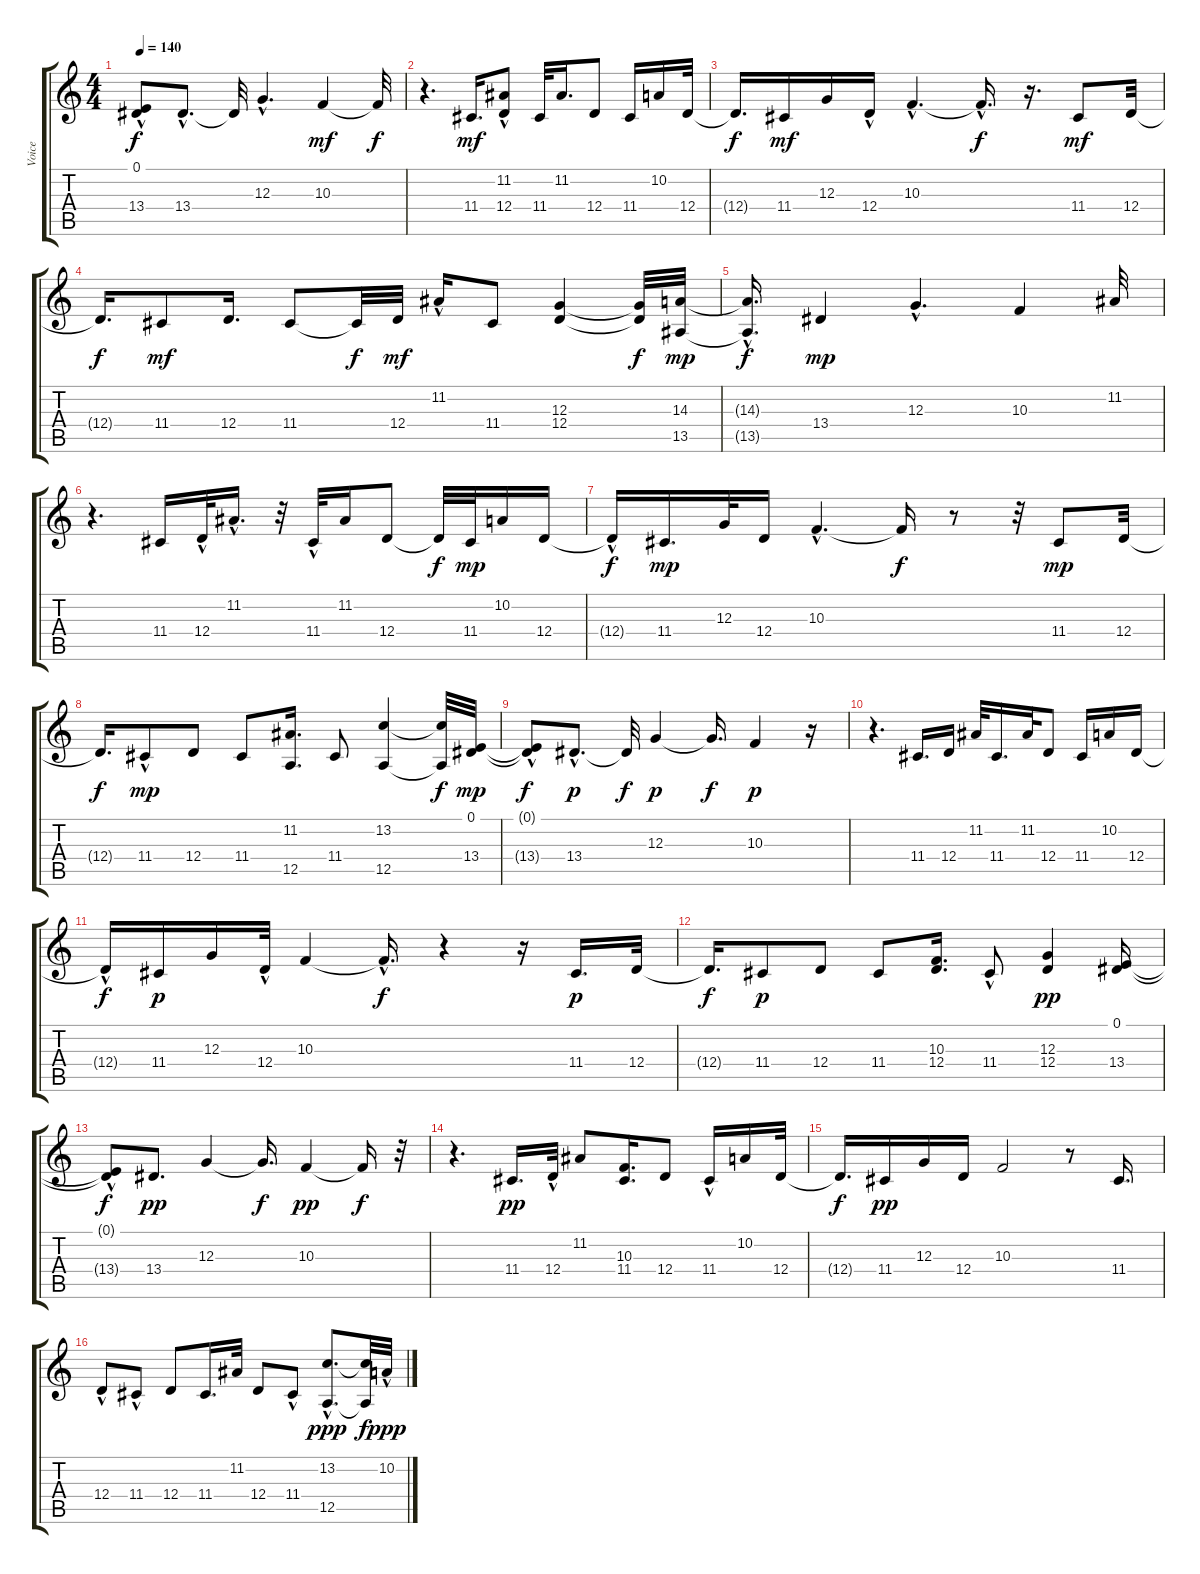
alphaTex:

\track ("Voice" "Voice") {instrument tremolostrings}
\staff {score tabs}
\tuning (E4 B3 G3 D3 A2 E2) {hide}
\ts (4 4)
\tempo 140
\clef g2
\ks c
(0.1{hac t} 13.4{t}).8{dy f} 13.4{hac}.8{d} 13.4{t}.32 12.3{hac}.4{d} 10.3.4{dy mf} 10.3{t}.32{dy f} |
r.4{d} 11.4.16{d dy mf} (11.2{hac} 12.4).8 11.4.32 11.2.16{d} 12.4.8 11.4.16 10.2.16 12.4.32 |
12.4{t}.16{d dy f} 11.4.16{dy mf} 12.3.16 12.4{hac}.16 10.3{hac}.4{d} 10.3{hac t}.16{d dy f} r.16{d} 11.4.8{dy mf} 12.4.32 |
12.4{t}.16{d dy f} 11.4.8{dy mf} 12.4.16{d} 11.4.8 11.4{t}.32{dy f} 12.4.32{dy mf} 11.2{hac}.16 11.4.8 (12.3 12.4).4 (12.3{t} 12.4{t}).32{dy f} (14.3 13.5).32{dy mp} |
(14.3{hac t} 13.5{hac t}).16{d dy f} 13.4.4{dy mp} 12.3{hac}.4{d} 10.3.4 11.2.32 |
r.4{d} 11.4.16 12.4{hac}.32 11.2{hac}.16{d} r.32 11.4{hac}.32 11.2.16 12.4.8 12.4{t}.32{dy f} 11.4.32{dy mp} 10.2.16 12.4.16 |
12.4{hac t}.16{dy f} 11.4.16{d dy mp} 12.3.32 12.4.16 10.3{hac}.4{d} 10.3{t}.16{dy f} r.8 r.32 11.4.8{dy mp} 12.4.32 |
12.4{t}.16{d dy f} 11.4{hac}.8{dy mp} 12.4.8 11.4.8 (11.2 12.5).16{d} 11.4.8 (13.2 12.5).4 (13.2{t} 12.5{t}).32{dy f} (0.1 13.4).32{dy mp} |
(0.1{hac t} 13.4{hac t}).8{dy f} 13.4{hac}.8{d dy p} 13.4{t}.32{dy f} 12.3.4{dy p} 12.3{t}.16{d dy f} 10.3.4{dy p} r.16 |
r.4{d} 11.4.16{d} 12.4.16 11.2.32 11.4.16{d} 11.2.32 12.4.8 11.4.16 10.2.16 12.4.16 |
12.4{hac t}.16{dy f} 11.4.16{dy p} 12.3.16 12.4{hac}.32 10.3.4 10.3{hac t}.16{d dy f} r.4 r.16 11.4.16{d dy p} 12.4.32 |
12.4{t}.16{d dy f} 11.4.8{dy p} 12.4.8 11.4.8 (10.3 12.4).16{d} 11.4{hac}.8 (12.3 12.4).4{dy pp} (0.1 13.4).16 |
(0.1{hac t} 13.4{t}).8{dy f} 13.4.8{d dy pp} 12.3.4 12.3{t}.16{d dy f} 10.3.4{dy pp} 10.3{t}.16{dy f} r.32 |
r.4{d} 11.4.16{d dy pp} 12.4{hac}.32 11.2.8 (10.3 11.4).16{d} 12.4.8 11.4{hac}.16 10.2.16 12.4.32 |
12.4{t}.16{d dy f} 11.4.16{dy pp} 12.3.16 12.4.16 10.3.2 r.8 11.4.16{d} |
12.4{hac}.8 11.4{hac}.8 12.4.8 11.4.16{d} 11.2.32 12.4.8 11.4{hac}.8 (13.2{hac} 12.5{hac}).8{d dy ppp} (13.2{t} 12.5{t}).32{dy f} 10.2{hac}.32{dy ppp}
